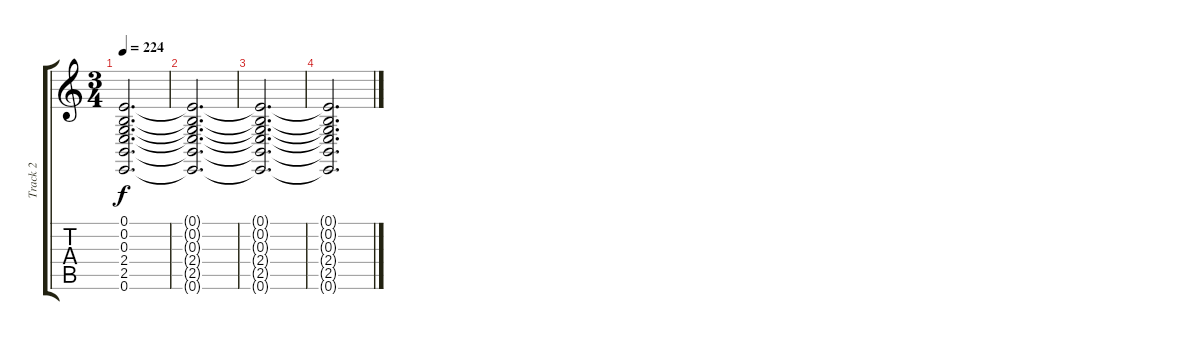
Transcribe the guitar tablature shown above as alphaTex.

\track ("Track 2" "Track 2") {instrument cello}
\staff {score tabs}
\tuning (E4 B3 G3 D3 A2 E2) {hide}
\ts (3 4)
\tempo 224
\clef g2
\ks c
(0.1 0.2 0.3 2.4 2.5 0.6).2{d dy f} |
(0.1{t} 0.2{t} 0.3{t} 2.4{t} 2.5{t} 0.6{t}).2{d} |
(0.1{t} 0.2{t} 0.3{t} 2.4{t} 2.5{t} 0.6{t}).2{d} |
(0.1{t} 0.2{t} 0.3{t} 2.4{t} 2.5{t} 0.6{t}).2{d}
